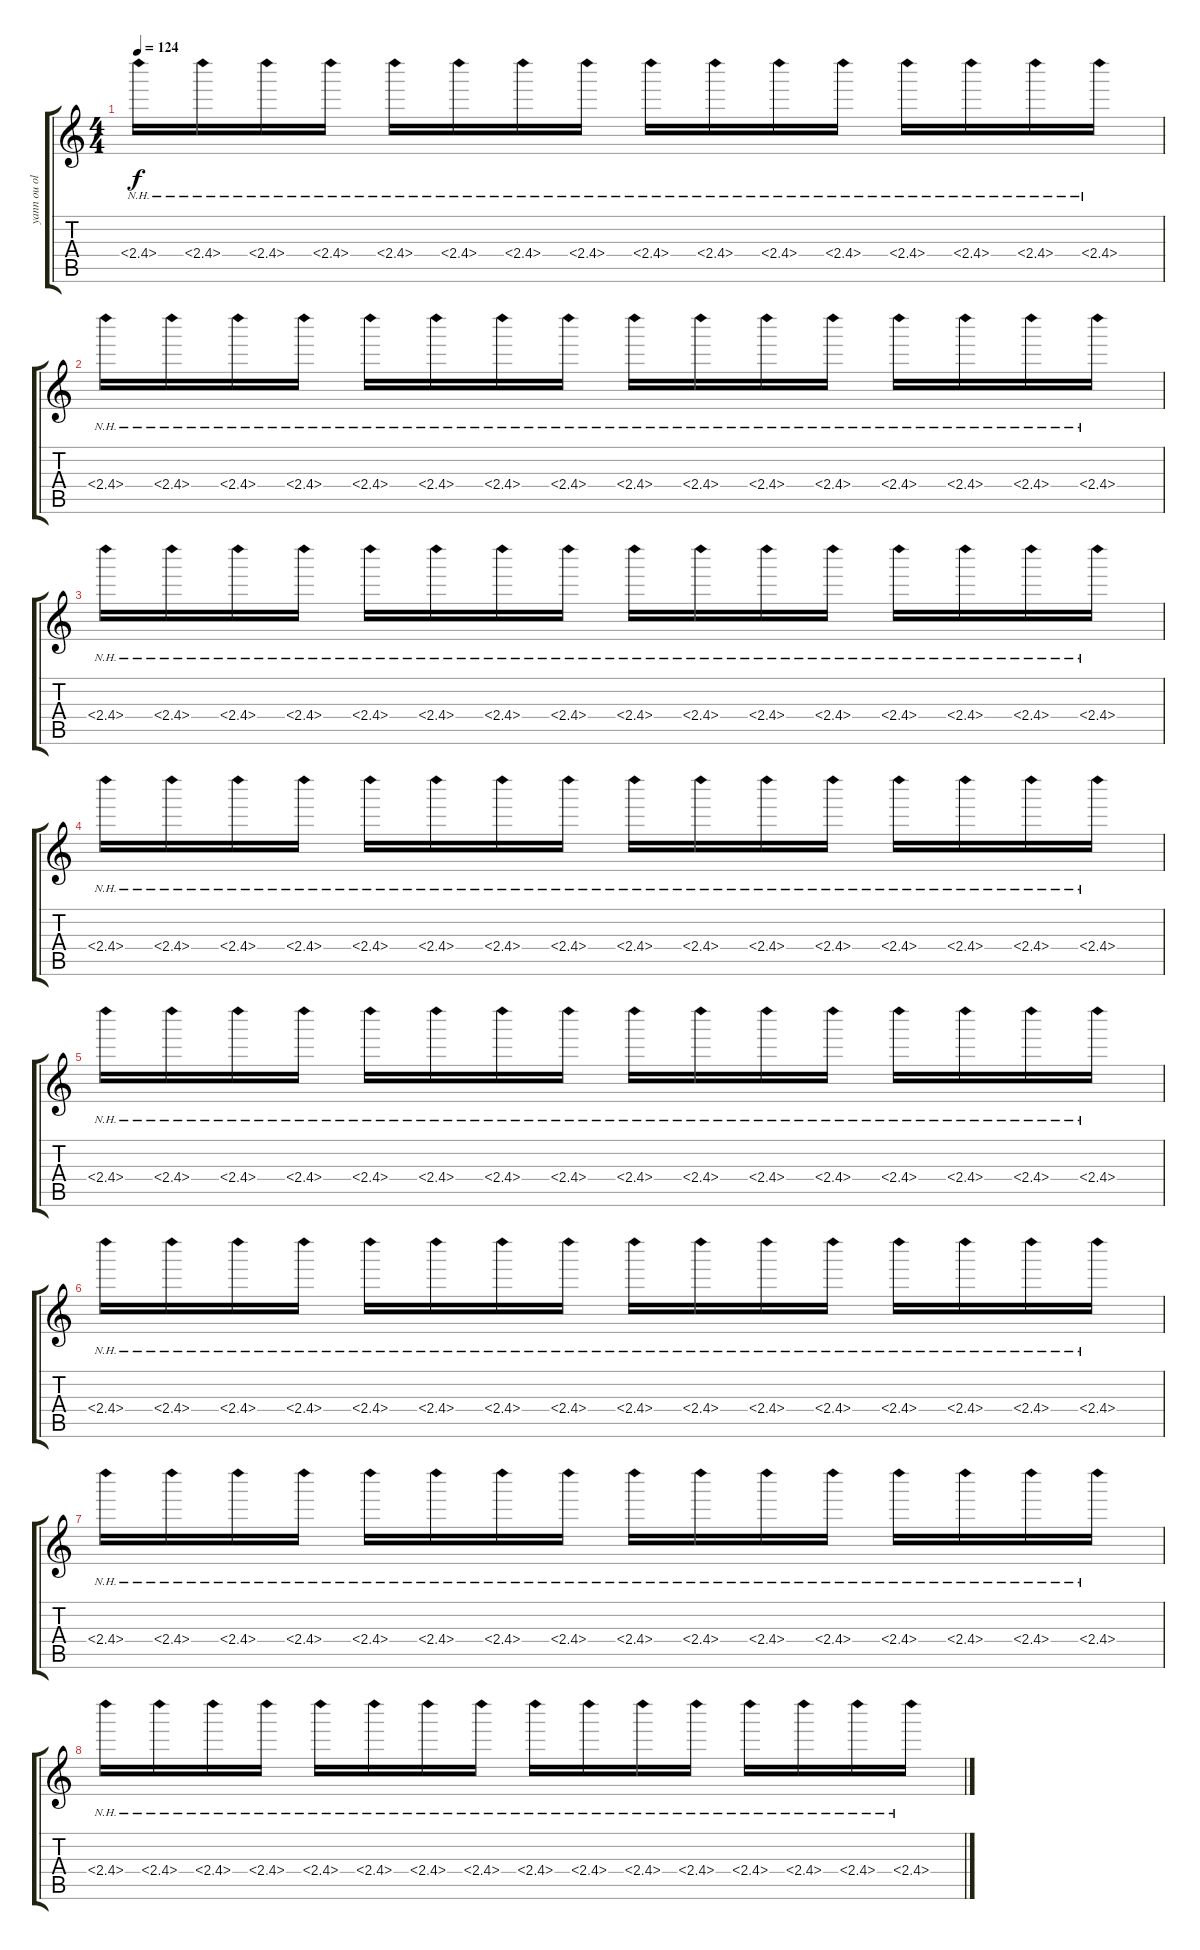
\track ("yann ou olivier" "yann ou ol") {instrument distortionguitar}
\staff {score tabs}
\tuning (E4 B3 G3 D3 A2 D2) {hide}
\ts (4 4)
\tempo 124
\clef g2
\ks c
2.4{nh}.16{dy f} 2.4{nh}.16 2.4{nh}.16 2.4{nh}.16 2.4{nh}.16 2.4{nh}.16 2.4{nh}.16 2.4{nh}.16 2.4{nh}.16 2.4{nh}.16 2.4{nh}.16 2.4{nh}.16 2.4{nh}.16 2.4{nh}.16 2.4{nh}.16 2.4{nh}.16 |
2.4{nh}.16 2.4{nh}.16 2.4{nh}.16 2.4{nh}.16 2.4{nh}.16 2.4{nh}.16 2.4{nh}.16 2.4{nh}.16 2.4{nh}.16 2.4{nh}.16 2.4{nh}.16 2.4{nh}.16 2.4{nh}.16 2.4{nh}.16 2.4{nh}.16 2.4{nh}.16 |
2.4{nh}.16 2.4{nh}.16 2.4{nh}.16 2.4{nh}.16 2.4{nh}.16 2.4{nh}.16 2.4{nh}.16 2.4{nh}.16 2.4{nh}.16 2.4{nh}.16 2.4{nh}.16 2.4{nh}.16 2.4{nh}.16 2.4{nh}.16 2.4{nh}.16 2.4{nh}.16 |
2.4{nh}.16 2.4{nh}.16 2.4{nh}.16 2.4{nh}.16 2.4{nh}.16 2.4{nh}.16 2.4{nh}.16 2.4{nh}.16 2.4{nh}.16 2.4{nh}.16 2.4{nh}.16 2.4{nh}.16 2.4{nh}.16 2.4{nh}.16 2.4{nh}.16 2.4{nh}.16 |
2.4{nh}.16 2.4{nh}.16 2.4{nh}.16 2.4{nh}.16 2.4{nh}.16 2.4{nh}.16 2.4{nh}.16 2.4{nh}.16 2.4{nh}.16 2.4{nh}.16 2.4{nh}.16 2.4{nh}.16 2.4{nh}.16 2.4{nh}.16 2.4{nh}.16 2.4{nh}.16 |
2.4{nh}.16 2.4{nh}.16 2.4{nh}.16 2.4{nh}.16 2.4{nh}.16 2.4{nh}.16 2.4{nh}.16 2.4{nh}.16 2.4{nh}.16 2.4{nh}.16 2.4{nh}.16 2.4{nh}.16 2.4{nh}.16 2.4{nh}.16 2.4{nh}.16 2.4{nh}.16 |
2.4{nh}.16 2.4{nh}.16 2.4{nh}.16 2.4{nh}.16 2.4{nh}.16 2.4{nh}.16 2.4{nh}.16 2.4{nh}.16 2.4{nh}.16 2.4{nh}.16 2.4{nh}.16 2.4{nh}.16 2.4{nh}.16 2.4{nh}.16 2.4{nh}.16 2.4{nh}.16 |
2.4{nh}.16 2.4{nh}.16 2.4{nh}.16 2.4{nh}.16 2.4{nh}.16 2.4{nh}.16 2.4{nh}.16 2.4{nh}.16 2.4{nh}.16 2.4{nh}.16 2.4{nh}.16 2.4{nh}.16 2.4{nh}.16 2.4{nh}.16 2.4{nh}.16 2.4{nh}.16
